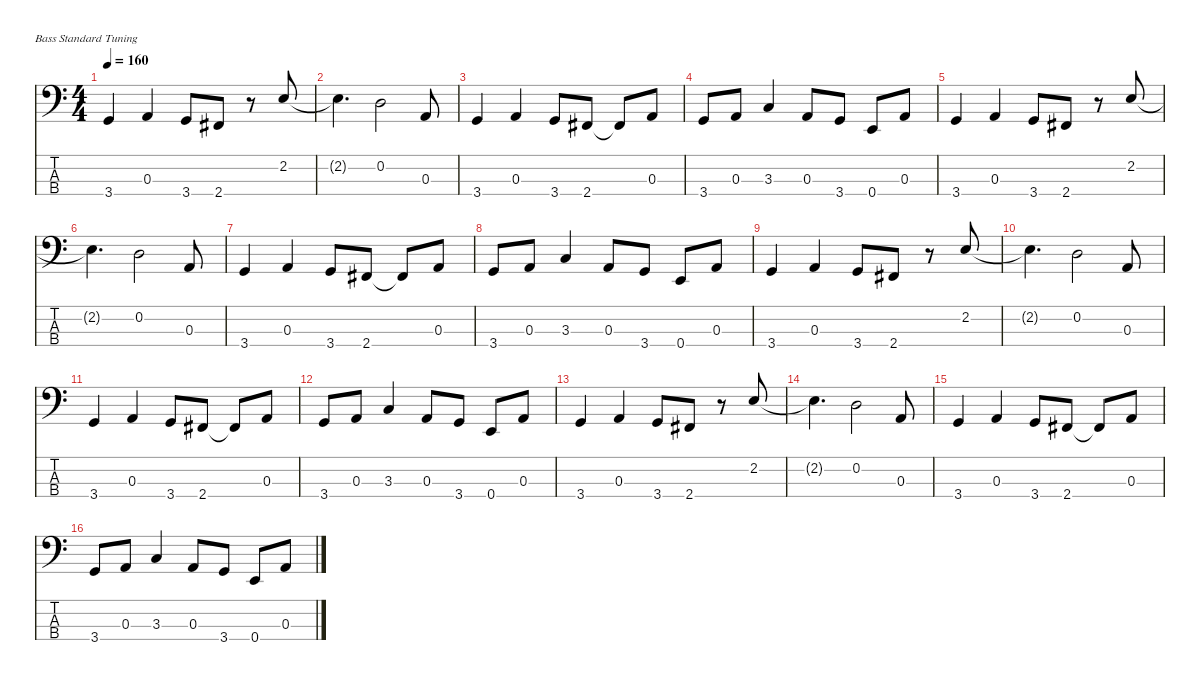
\defaultSystemsLayout 4
\hideDynamics
\bracketExtendMode nobrackets
\singleTrackTrackNamePolicy hidden
\multiTrackTrackNamePolicy hidden
\firstSystemTrackNameMode fullname
\firstSystemTrackNameOrientation horizontal
\otherSystemsTrackNameOrientation horizontal
\track ("Bass" "el.bs.") {defaultSystemsLayout 8 instrument electricbassfinger}
\staff {score tabs}
\tuning (G2 D2 A1 E1)
\ts (4 4)
\tempo 160
\clef f4
\ks c
3.4.4{dy f beam Up} 0.3.4{beam Up} 3.4.8{beam Up} 2.4{acc #}.8{beam Up} r.8{beam Up} 2.2.8{beam Down} |
2.2{t}.4{d beam Down} 0.2.2{beam Down} 0.3.8{beam Up} |
3.4.4{beam Up} 0.3.4{beam Up} 3.4.8{beam Up} 2.4{acc #}.8{beam Up} 2.4{t acc #}.8{beam Up} 0.3.8{beam Up} |
3.4.8{beam Up} 0.3.8{beam Up} 3.3.4{beam Up} 0.3.8{beam Up} 3.4.8{beam Up} 0.4.8{beam Up} 0.3.8{beam Up} |
3.4.4{beam Up} 0.3.4{beam Up} 3.4.8{beam Up} 2.4{acc #}.8{beam Up} r.8{beam Up} 2.2.8{beam Down} |
2.2{t}.4{d beam Down} 0.2.2{beam Down} 0.3.8{beam Up} |
3.4.4{beam Up} 0.3.4{beam Up} 3.4.8{beam Up} 2.4{acc #}.8{beam Up} 2.4{t acc #}.8{beam Up} 0.3.8{beam Up} |
3.4.8{beam Up} 0.3.8{beam Up} 3.3.4{beam Up} 0.3.8{beam Up} 3.4.8{beam Up} 0.4.8{beam Up} 0.3.8{beam Up} |
3.4.4{beam Up} 0.3.4{beam Up} 3.4.8{beam Up} 2.4{acc #}.8{beam Up} r.8{beam Up} 2.2.8{beam Down} |
2.2{t}.4{d beam Down} 0.2.2{beam Down} 0.3.8{beam Up} |
3.4.4{beam Up} 0.3.4{beam Up} 3.4.8{beam Up} 2.4{acc #}.8{beam Up} 2.4{t acc #}.8{beam Up} 0.3.8{beam Up} |
3.4.8{beam Up} 0.3.8{beam Up} 3.3.4{beam Up} 0.3.8{beam Up} 3.4.8{beam Up} 0.4.8{beam Up} 0.3.8{beam Up} |
3.4.4{beam Up} 0.3.4{beam Up} 3.4.8{beam Up} 2.4{acc #}.8{beam Up} r.8{beam Up} 2.2.8{beam Down} |
2.2{t}.4{d beam Down} 0.2.2{beam Down} 0.3.8{beam Up} |
3.4.4{beam Up} 0.3.4{beam Up} 3.4.8{beam Up} 2.4{acc #}.8{beam Up} 2.4{t acc #}.8{beam Up} 0.3.8{beam Up} |
3.4.8{beam Up} 0.3.8{beam Up} 3.3.4{beam Up} 0.3.8{beam Up} 3.4.8{beam Up} 0.4.8{beam Up} 0.3.8{beam Up}
